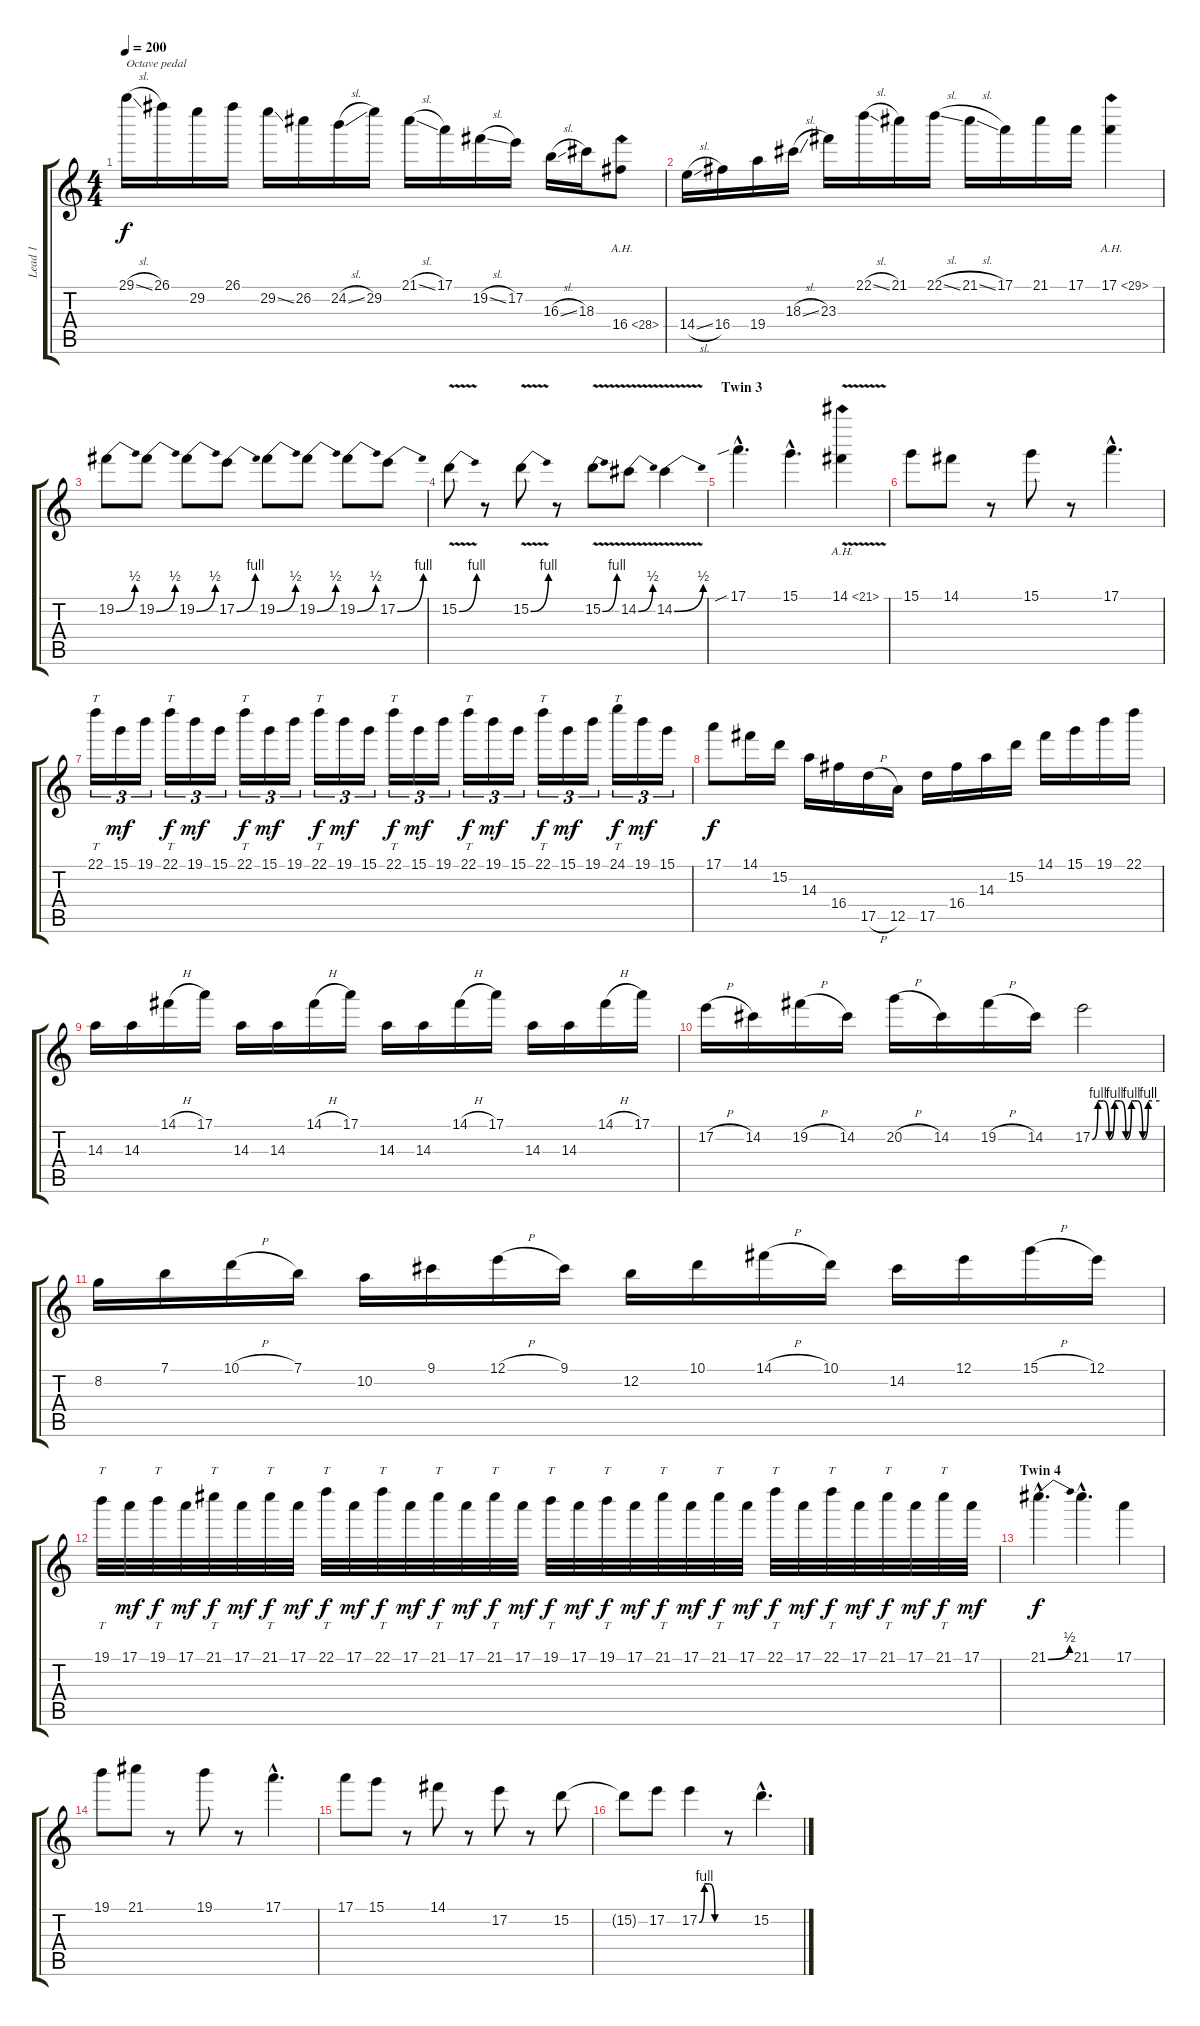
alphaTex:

\track ("Lead 1" "Lead 1") {instrument overdrivenguitar}
\staff {score tabs}
\tuning (E4 B3 G3 D3 A2 E2) {hide}
\ts (4 4)
\section ("" "")
\tempo 200
\clef g2
\ks c
29.1{sl}.16{txt "Octave pedal" dy f} 26.1.16 29.2.16 26.1.16 29.2{ss}.16 26.2.16 24.2{sl}.16 29.2.16 21.1{sl}.16 17.1.16 19.2{sl}.16 17.2.16 16.3{sl}.16 18.3.16 16.4{ah 12}.8 |
14.4{sl}.16 16.4.16 19.4.16 18.3{sl}.16 23.3.16 22.1{sl}.16 21.1.16 22.1{sl}.16 21.1{sl}.16 17.1.16 21.1.16 17.1.16 17.1{ah 12}.4 |
\section ("" "")
19.2{be (bend 0 0 60 2)}.8 19.2{be (bend 0 0 60 2)}.8 19.2{be (bend 0 0 60 2)}.8 17.2{be (bend 0 0 60 4)}.8 19.2{be (bend 0 0 60 2)}.8 19.2{be (bend 0 0 60 2)}.8 19.2{be (bend 0 0 60 2)}.8 17.2{be (bend 0 0 60 4)}.8 |
15.2{be (bend 0 0 60 4) v}.8 r.8 15.2{be (bend 0 0 60 4) v}.8 r.8 15.2{be (bend 0 0 60 4) v}.8 14.2{be (bend 0 0 60 2) v}.8 14.2{be (bend 0 0 60 2) v}.4 |
\section ("" "Twin 3")
17.1{sib hac}.4{d} 15.1{hac}.4{d} 14.1{ah 7 v}.4 |
15.1.8 14.1.8 r.8 15.1.8 r.8 17.1{hac}.4{d} |
22.1.16{tt tu (3 2)} 15.1.16{tu (3 2) dy mf} 19.1.16{tu (3 2)} 22.1.16{tt tu (3 2) dy f} 19.1.16{tu (3 2) dy mf} 15.1.16{tu (3 2)} 22.1.16{tt tu (3 2) dy f} 15.1.16{tu (3 2) dy mf} 19.1.16{tu (3 2)} 22.1.16{tt tu (3 2) dy f} 19.1.16{tu (3 2) dy mf} 15.1.16{tu (3 2)} 22.1.16{tt tu (3 2) dy f} 15.1.16{tu (3 2) dy mf} 19.1.16{tu (3 2)} 22.1.16{tt tu (3 2) dy f} 19.1.16{tu (3 2) dy mf} 15.1.16{tu (3 2)} 22.1.16{tt tu (3 2) dy f} 15.1.16{tu (3 2) dy mf} 19.1.16{tu (3 2)} 24.1.16{tt tu (3 2) dy f} 19.1.16{tu (3 2) dy mf} 15.1.16{tu (3 2)} |
17.1.8{dy f} 14.1.16 15.2.16 14.3.16 16.4.16 17.5{h}.16 12.5.16 17.5.16 16.4.16 14.3.16 15.2.16 14.1.16 15.1.16 19.1.16 22.1.16 |
14.3.16 14.3.16 14.1{h}.16 17.1.16 14.3.16 14.3.16 14.1{h}.16 17.1.16 14.3.16 14.3.16 14.1{h}.16 17.1.16 14.3.16 14.3.16 14.1{h}.16 17.1.16 |
17.2{h}.16 14.2.16 19.2{h}.16 14.2.16 20.2{h}.16 14.2.16 19.2{h}.16 14.2.16 17.2{be (custom 0 0 5 4 10 4 15 0 20 4 25 4 30 0 35 4 40 4 45 0 50 4 60 4)}.2 |
8.2.16 7.1.16 10.1{h}.16 7.1.16 10.2.16 9.1.16 12.1{h}.16 9.1.16 12.2.16 10.1.16 14.1{h}.16 10.1.16 14.2.16 12.1.16 15.1{h}.16 12.1.16 |
19.1.32{tt} 17.1.32{dy mf} 19.1.32{tt dy f} 17.1.32{dy mf} 21.1.32{tt dy f} 17.1.32{dy mf} 21.1.32{tt dy f} 17.1.32{dy mf} 22.1.32{tt dy f} 17.1.32{dy mf} 22.1.32{tt dy f} 17.1.32{dy mf} 21.1.32{tt dy f} 17.1.32{dy mf} 21.1.32{tt dy f} 17.1.32{dy mf} 19.1.32{tt dy f} 17.1.32{dy mf} 19.1.32{tt dy f} 17.1.32{dy mf} 21.1.32{tt dy f} 17.1.32{dy mf} 21.1.32{tt dy f} 17.1.32{dy mf} 22.1.32{tt dy f} 17.1.32{dy mf} 22.1.32{tt dy f} 17.1.32{dy mf} 21.1.32{tt dy f} 17.1.32{dy mf} 21.1.32{tt dy f} 17.1.32{dy mf} |
\section ("" "Twin 4")
21.1{be (bend 0 0 60 2) hac}.4{d dy f} 21.1{hac}.4{d} 17.1.4 |
19.1.8 21.1.8 r.8 19.1.8 r.8 17.1{hac}.4{d} |
17.1.8 15.1.8 r.8 14.1.8 r.8 17.2.8 r.8 15.2.8 |
15.2{t}.8 17.2.8 17.2{be (custom 0 0 15 4 30 4 45 0 60 0)}.4 r.8 15.2{hac}.4{d}
